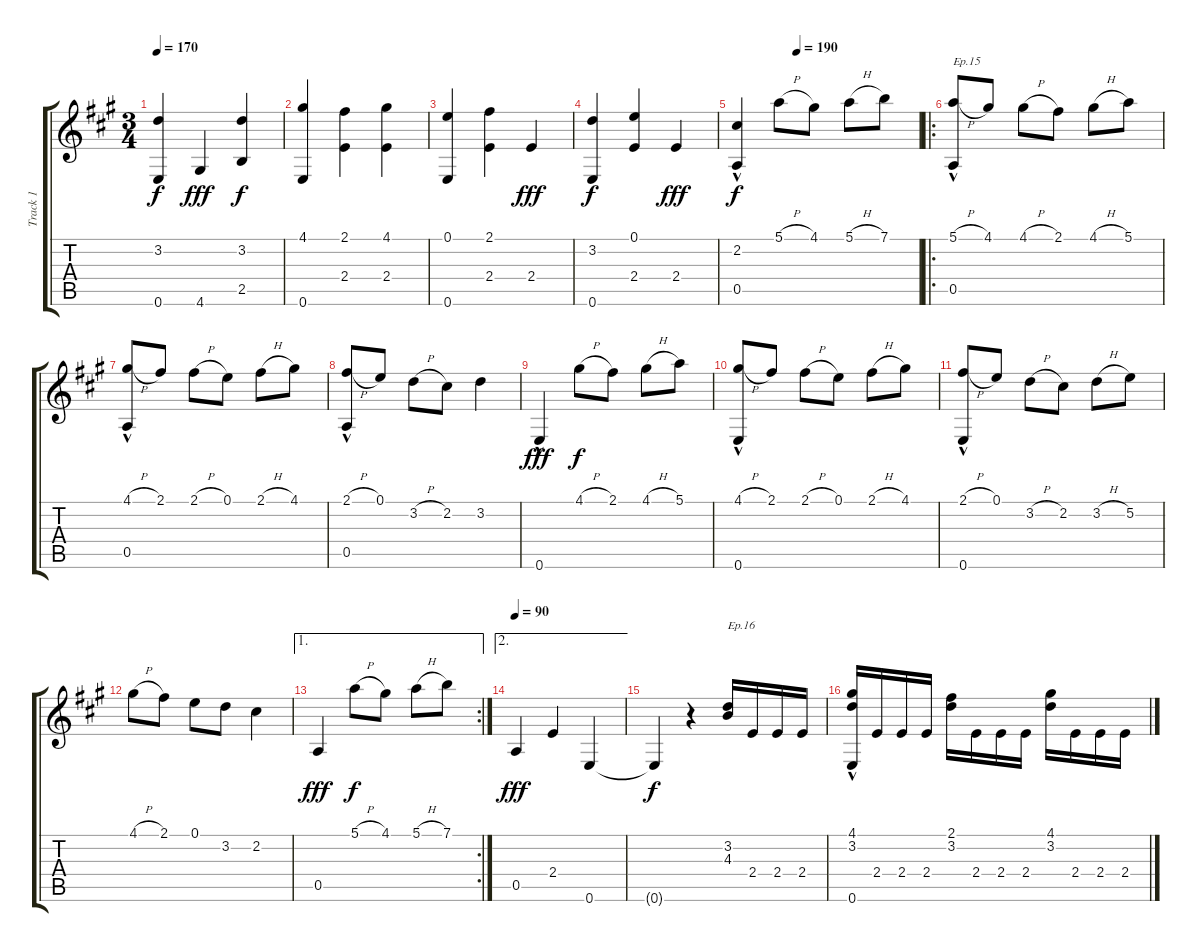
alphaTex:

\track ("Track 1" "Track 1") {instrument acousticguitarnylon}
\staff {score tabs}
\tuning (E4 B3 G3 D3 A2 E2) {hide}
\ts (3 4)
\tempo 170
\clef g2
\ks a
(3.2 0.6).4{dy f} 4.6.4{dy fff} (3.2 2.5).4{dy f} |
(4.1 0.6).4 (2.1 2.4).4 (4.1 2.4).4 |
(0.1 0.6).4 (2.1 2.4).4 2.4.4{dy fff} |
(3.2 0.6).4{dy f} (0.1 2.4).4 2.4.4{dy fff} |
\tempo (190 0.3333333333333333)
(2.2 0.5{hac}).4{dy f} 5.1{h}.8 4.1.8 5.1{h}.8 7.1.8 |
\ro
(5.1{h} 0.5{hac}).8{txt "Ep.15"} 4.1.8 4.1{h}.8 2.1.8 4.1{h}.8 5.1.8 |
(4.1{h} 0.5{hac}).8 2.1.8 2.1{h}.8 0.1.8 2.1{h}.8 4.1.8 |
(2.1{h} 0.5{hac}).8 0.1.8 3.2{h}.8 2.2.8 3.2.4 |
0.6{hac}.4{dy fff} 4.1{h}.8{dy f} 2.1.8 4.1{h}.8 5.1.8 |
(4.1{h} 0.6{hac}).8 2.1.8 2.1{h}.8 0.1.8 2.1{h}.8 4.1.8 |
(2.1{h} 0.6{hac}).8 0.1.8 3.2{h}.8 2.2.8 3.2{h}.8 5.2.8 |
4.1{h}.8 2.1.8 0.1.8 3.2.8 2.2.4 |
\ae 1
\rc 2
0.5.4{dy fff} 5.1{h}.8{dy f} 4.1.8 5.1{h}.8 7.1.8 |
\ae 2
\tempo 90
0.5.4{dy fff} 2.4.4 0.6.4 |
0.6{t}.4{dy f} r.4 (3.2 4.3).16{txt "Ep.16"} 2.4.16 2.4.16 2.4.16 |
(4.1 3.2 0.6{hac}).16 2.4.16 2.4.16 2.4.16 (2.1 3.2).16 2.4.16 2.4.16 2.4.16 (4.1 3.2).16 2.4.16 2.4.16 2.4.16
